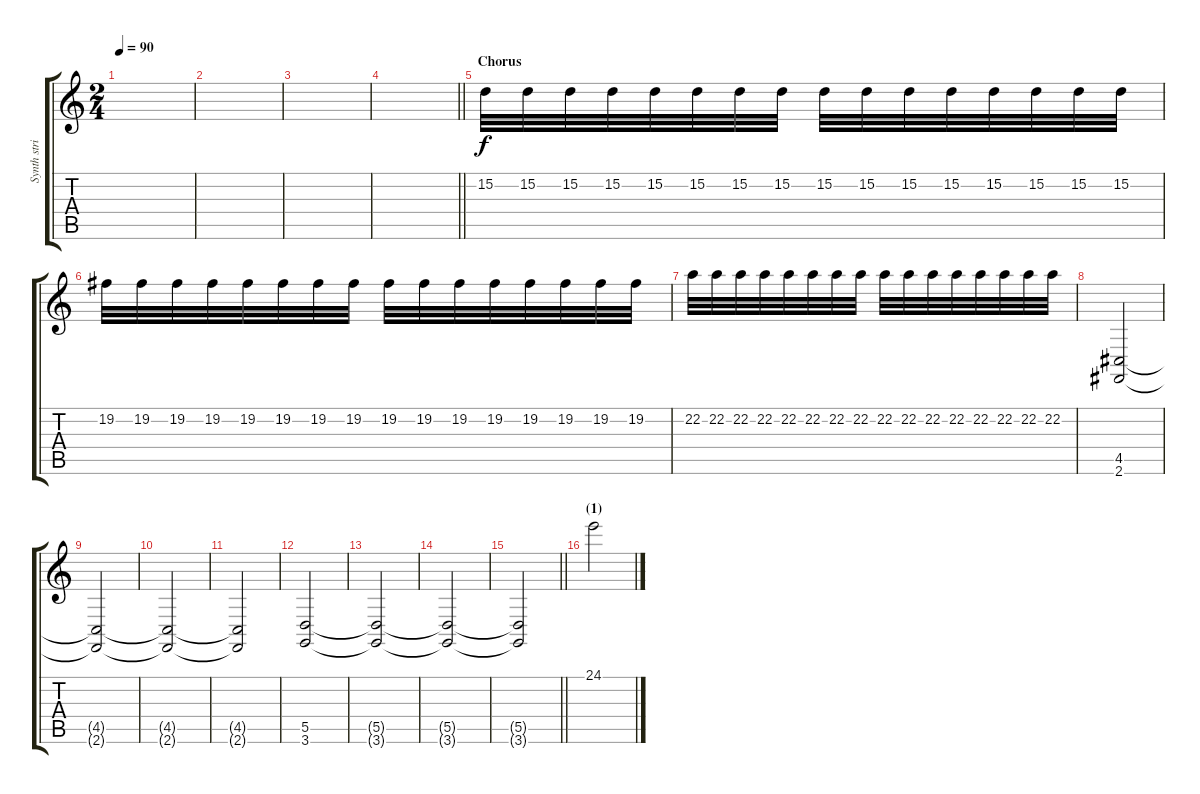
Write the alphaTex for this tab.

\track ("Synth string" "Synth stri") {instrument synthstrings1}
\staff {score tabs}
\tuning (E4 B3 G3 D3 A2 E2) {hide}
\ts (2 4)
\tempo 90
\clef g2
\ks c
|
|
|
\barLineRight lightlight
|
\section ("" "Chorus")
15.2.32 15.2.32 15.2.32 15.2.32 15.2.32 15.2.32 15.2.32 15.2.32 15.2.32 15.2.32 15.2.32 15.2.32 15.2.32 15.2.32 15.2.32 15.2.32 |
19.2.32 19.2.32 19.2.32 19.2.32 19.2.32 19.2.32 19.2.32 19.2.32 19.2.32 19.2.32 19.2.32 19.2.32 19.2.32 19.2.32 19.2.32 19.2.32 |
22.2.32 22.2.32 22.2.32 22.2.32 22.2.32 22.2.32 22.2.32 22.2.32 22.2.32 22.2.32 22.2.32 22.2.32 22.2.32 22.2.32 22.2.32 22.2.32 |
(4.5 2.6).2 |
(4.5{t} 2.6{t}).2 |
(4.5{t} 2.6{t}).2 |
(4.5{t} 2.6{t}).2 |
(5.5 3.6).2 |
(5.5{t} 3.6{t}).2 |
(5.5{t} 3.6{t}).2 |
\barLineRight lightlight
(5.5{t} 3.6{t}).2 |
\section ("" "(1)")
24.1.2
